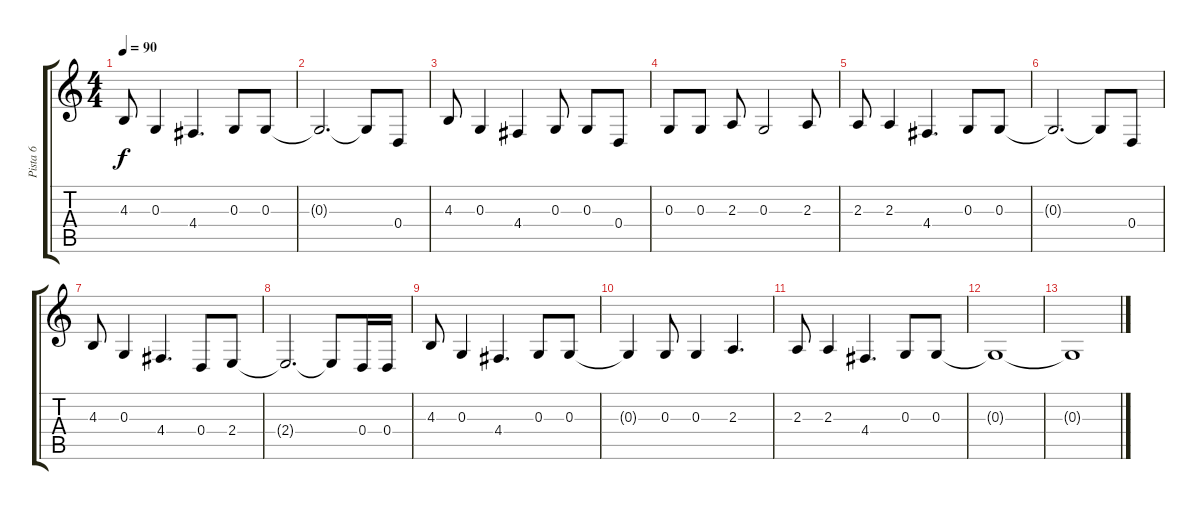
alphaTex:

\track ("Pista 6" "Pista 6") {instrument electricgrandpiano}
\staff {score tabs}
\tuning (E4 B3 G3 D3 A2 E2) {hide}
\ts (4 4)
\tempo 90
\clef g2
\ks c
4.3.8{dy f} 0.3.4 4.4.4{d} 0.3.8 0.3.8 |
0.3{t}.2{d} 0.3{t}.8 0.4.8 |
4.3.8 0.3.4 4.4.4 0.3.8 0.3.8 0.4.8 |
0.3.8 0.3.8 2.3.8 0.3.2 2.3.8 |
2.3.8 2.3.4 4.4.4{d} 0.3.8 0.3.8 |
0.3{t}.2{d} 0.3{t}.8 0.4.8 |
4.3.8 0.3.4 4.4.4{d} 0.4.8 2.4.8 |
2.4{t}.2{d} 2.4{t}.8 0.4.16 0.4.16 |
4.3.8 0.3.4 4.4.4{d} 0.3.8 0.3.8 |
0.3{t}.4 0.3.8 0.3.4 2.3.4{d} |
2.3.8 2.3.4 4.4.4{d} 0.3.8 0.3.8 |
0.3{t}.1 |
0.3{t}.1
